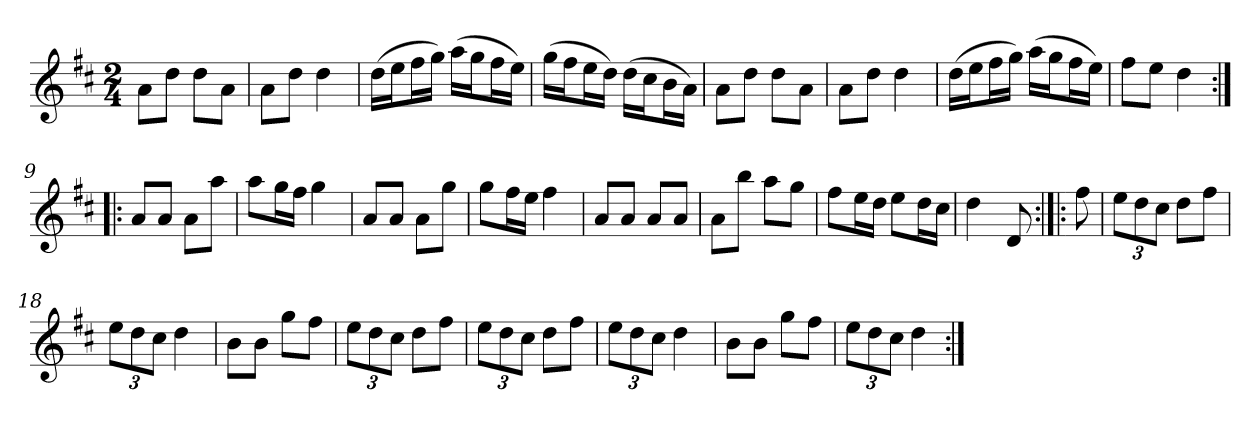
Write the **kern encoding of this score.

**kern
*part1
*staff1
*clefG2
*k[f#c#]
*D:
*M2/4
*MM120
=1
8a\L
8dd\J
8dd\L
8a\J
=2
8a\L
8dd\J
4dd
=3
(16dd\LL
16ee\J
16ff#\L
16gg\JJ)
(16aa\LL
16gg\J
16ff#\L
16ee\JJ)
=4
(16gg\LL
16ff#\J
16ee\L
16dd\JJ)
(16dd\LL
16cc#\J
16b\L
16a\JJ)
=5
8a\L
8dd\J
8dd\L
8a\J
=6
8a\L
8dd\J
4dd
=7
(16dd\LL
16ee\J
16ff#\L
16gg\JJ)
(16aa\LL
16gg\J
16ff#\L
16ee\JJ)
=8
8ff#\L
8ee\J
4dd
=9:|!|:
8a/L
8a/J
8a\L
8aa\J
=10
8aa\L
16gg\L
16ff#\JJ
4gg
=11
8a/L
8a/J
8a\L
8gg\J
=12
8gg\L
16ff#\L
16ee\JJ
4ff#
=13
8a/L
8a/J
8a/L
8a/J
=14
8a\L
8bb\J
8aa\L
8gg\J
=15
8ff#\L
16ee\L
16dd\JJ
8ee\L
16dd\L
16cc#\JJ
=16
4dd
8d
=:|!|:
8ff#
=17
12ee\L
12dd\
12cc#\J
8dd\L
8ff#\J
=18
12ee\L
12dd\
12cc#\J
4dd
=19
8b\L
8b\J
8gg\L
8ff#\J
=20
12ee\L
12dd\
12cc#\J
8dd\L
8ff#\J
=21
12ee\L
12dd\
12cc#\J
8dd\L
8ff#\J
=22
12ee\L
12dd\
12cc#\J
4dd
=23
8b\L
8b\J
8gg\L
8ff#\J
=24
12ee\L
12dd\
12cc#\J
4dd
=:|!
*-
